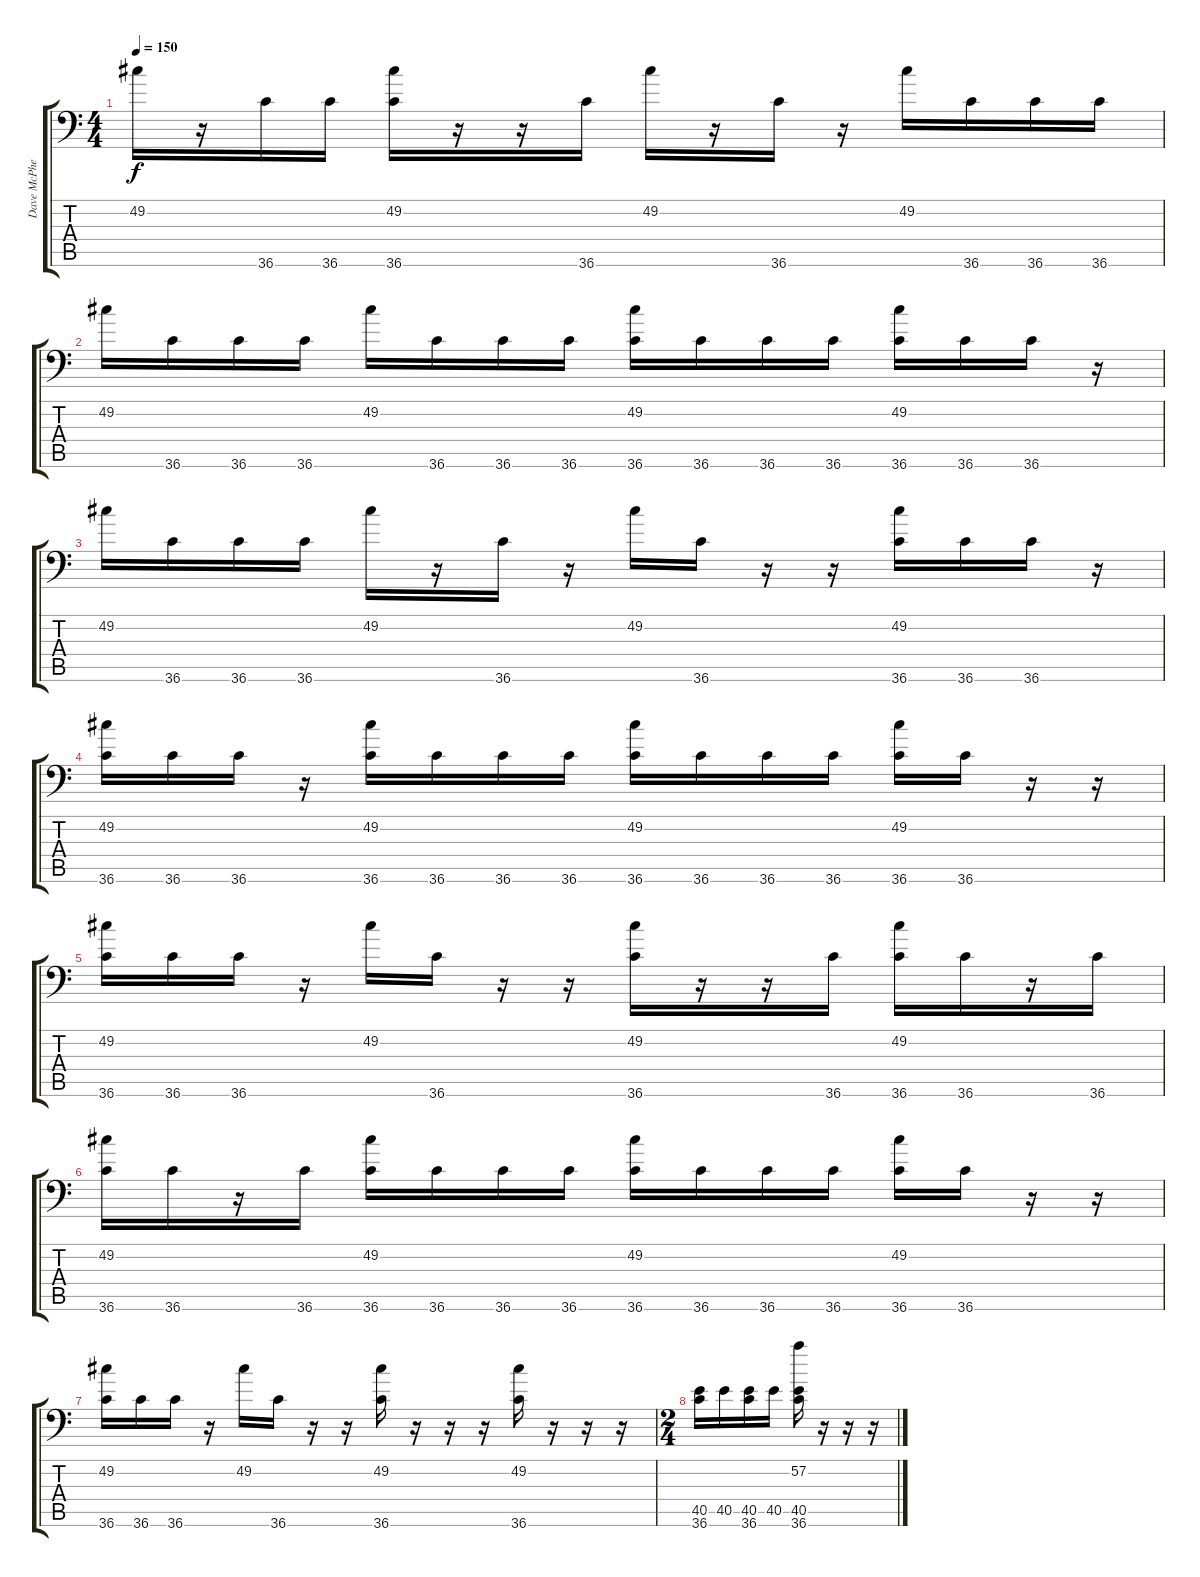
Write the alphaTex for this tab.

\track ("Dave McPherson (Drums)" "Dave McPhe") {instrument acousticgrandpiano}
\staff {score tabs}
\tuning (C-1 C-1 C-1 C-1 C-1 C-1) {hide}
\ts (4 4)
\tempo 150
\clef f4
\ks c
49.2.16{dy f} r.16 36.6.16 36.6.16 (49.2 36.6).16 r.16 r.16 36.6.16 49.2.16 r.16 36.6.16 r.16 49.2.16 36.6.16 36.6.16 36.6.16 |
49.2.16 36.6.16 36.6.16 36.6.16 49.2.16 36.6.16 36.6.16 36.6.16 (49.2 36.6).16 36.6.16 36.6.16 36.6.16 (49.2 36.6).16 36.6.16 36.6.16 r.16 |
49.2.16 36.6.16 36.6.16 36.6.16 49.2.16 r.16 36.6.16 r.16 49.2.16 36.6.16 r.16 r.16 (49.2 36.6).16 36.6.16 36.6.16 r.16 |
(49.2 36.6).16 36.6.16 36.6.16 r.16 (49.2 36.6).16 36.6.16 36.6.16 36.6.16 (49.2 36.6).16 36.6.16 36.6.16 36.6.16 (49.2 36.6).16 36.6.16 r.16 r.16 |
(49.2 36.6).16 36.6.16 36.6.16 r.16 49.2.16 36.6.16 r.16 r.16 (49.2 36.6).16 r.16 r.16 36.6.16 (49.2 36.6).16 36.6.16 r.16 36.6.16 |
(49.2 36.6).16 36.6.16 r.16 36.6.16 (49.2 36.6).16 36.6.16 36.6.16 36.6.16 (49.2 36.6).16 36.6.16 36.6.16 36.6.16 (49.2 36.6).16 36.6.16 r.16 r.16 |
(49.2 36.6).16 36.6.16 36.6.16 r.16 49.2.16 36.6.16 r.16 r.16 (49.2 36.6).16 r.16 r.16 r.16 (49.2 36.6).16 r.16 r.16 r.16 |
\ts (2 4)
(40.5 36.6).16 40.5.16 (40.5 36.6).16 40.5.16 (57.2 40.5 36.6).16 r.16 r.16 r.16
